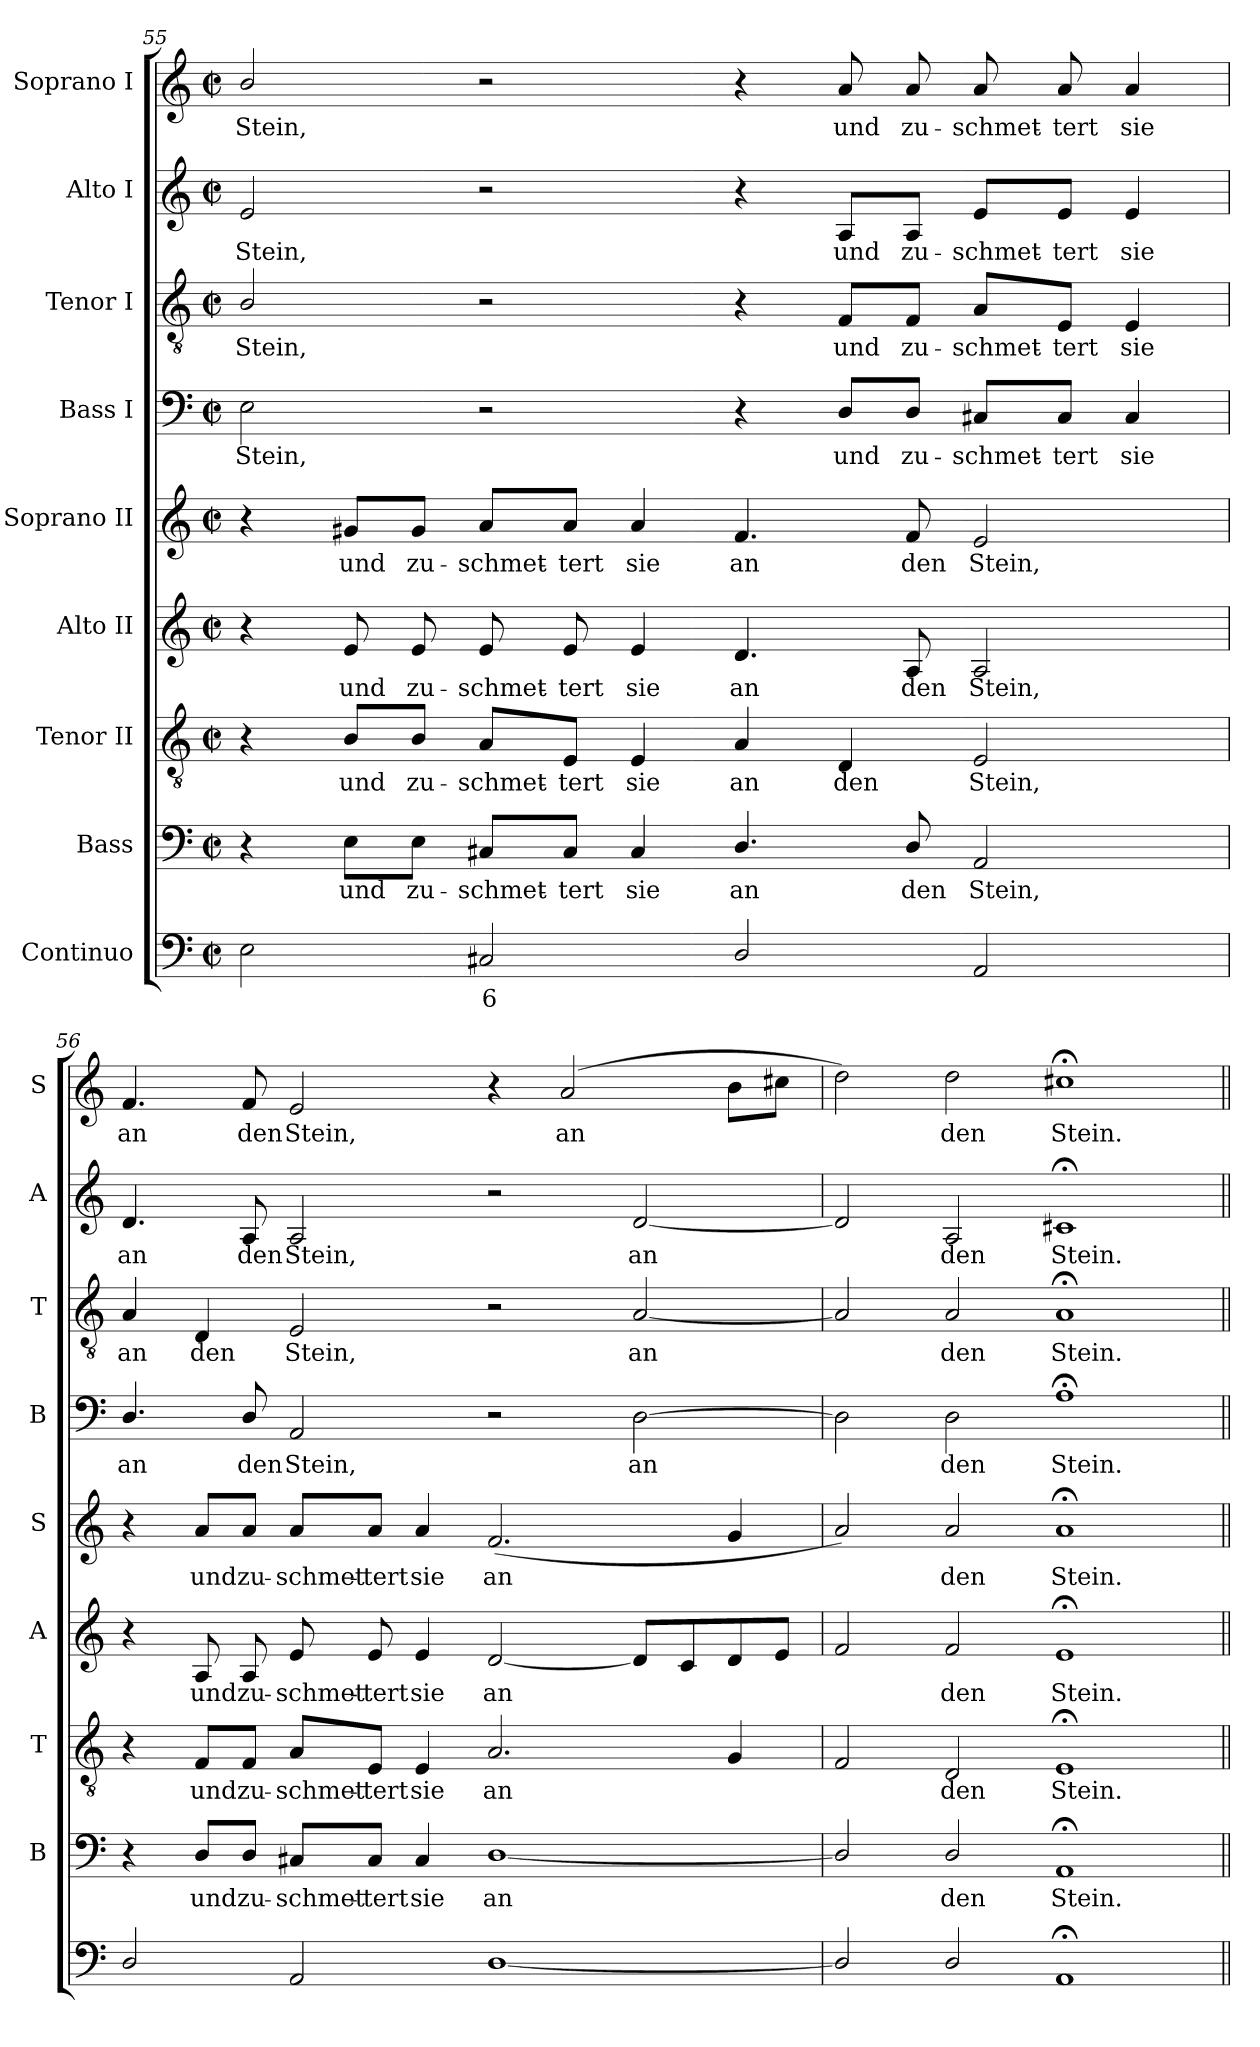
**kern	**text	**kern	**text	**kern	**text	**kern	**text	**kern	**text	**kern	**text	**kern	**text	**kern	**text	**kern	**text
*part9	*part9	*part8	*part8	*part7	*part7	*part6	*part6	*part5	*part5	*part4	*part4	*part3	*part3	*part2	*part2	*part1	*part1
*staff9	*staff9	*staff8	*staff8	*staff7	*staff7	*staff6	*staff6	*staff5	*staff5	*staff4	*staff4	*staff3	*staff3	*staff2	*staff2	*staff1	*staff1
*I"Continuo	*	*I"Bass	*	*I"Tenor II	*	*I"Alto II	*	*I"Soprano II	*	*I"Bass I	*	*I"Tenor I	*	*I"Alto I	*	*I"Soprano I	*
*	*	*I'B	*	*I'T	*	*I'A	*	*I'S	*	*I'B	*	*I'T	*	*I'A	*	*I'S	*
!!LO:LB:g=z
*clefF4	*	*clefF4	*	*clefGv2	*	*clefG2	*	*clefG2	*	*clefF4	*	*clefGv2	*	*clefG2	*	*clefG2	*
*k[]	*	*k[]	*	*k[]	*	*k[]	*	*k[]	*	*k[]	*	*k[]	*	*k[]	*	*k[]	*
*C:	*	*C:	*	*C:	*	*C:	*	*C:	*	*C:	*	*C:	*	*C:	*	*C:	*
*M4/2	*	*M4/2	*	*M4/2	*	*M4/2	*	*M4/2	*	*M4/2	*	*M4/2	*	*M4/2	*	*M4/2	*
*met(c|)	*	*met(c|)	*	*met(c|)	*	*met(c|)	*	*met(c|)	*	*met(c|)	*	*met(c|)	*	*met(c|)	*	*met(c|)	*
=55	=55	=55	=55	=55	=55	=55	=55	=55	=55	=55	=55	=55	=55	=55	=55	=55	=55
!	!	!	!	!	!	!	!	!	!	!	!LO:LY:b	!	!LO:LY:b	!	!LO:LY:b	!	!LO:LY:b
2E	.	4r	.	4r	.	4r	.	4r	.	2E	Stein,	2B/	Stein,	2e	Stein,	2b/	Stein,
!	!	!	!LO:LY:b	!	!LO:LY:b	!	!LO:LY:b	!	!LO:LY:b	!	!	!	!	!	!	!	!
.	.	8E\L	und	8B/L	und	8e	und	8g#X/L	und	.	.	.	.	.	.	.	.
!	!	!	!LO:LY:b	!	!LO:LY:b	!	!LO:LY:b	!	!LO:LY:b	!	!	!	!	!	!	!	!
.	.	8E\J	zu-	8B/J	zu-	8e	zu-	8g#/J	zu-	.	.	.	.	.	.	.	.
!	!LO:LY:b	!	!LO:LY:b	!	!LO:LY:b	!	!LO:LY:b	!	!LO:LY:b	!	!	!	!	!	!	!	!
2C#X	6	8C#X/L	-schmet-	8A/L	-schmet-	8e	-schmet-	8a/L	-schmet-	2r	.	2r	.	2r	.	2r	.
!	!	!	!LO:LY:b	!	!LO:LY:b	!	!LO:LY:b	!	!LO:LY:b	!	!	!	!	!	!	!	!
.	.	8C#/J	-tert	8E/J	-tert	8e	-tert	8a/J	-tert	.	.	.	.	.	.	.	.
!	!	!	!LO:LY:b	!	!LO:LY:b	!	!LO:LY:b	!	!LO:LY:b	!	!	!	!	!	!	!	!
.	.	4C#	sie	4E	sie	4e	sie	4a	sie	.	.	.	.	.	.	.	.
!	!	!	!LO:LY:b	!	!LO:LY:b	!	!LO:LY:b	!	!LO:LY:b	!	!	!	!	!	!	!	!
2D/	.	4.D/	an	4A	an	4.d	an	4.f	an	4r	.	4r	.	4r	.	4r	.
!	!	!	!	!	!LO:LY:b	!	!	!	!	!	!LO:LY:b	!	!LO:LY:b	!	!LO:LY:b	!	!LO:LY:b
.	.	.	.	4D	den	.	.	.	.	8D/L	und	8F/L	und	8A/L	und	8a	und
!	!	!	!LO:LY:b	!	!	!	!LO:LY:b	!	!LO:LY:b	!	!LO:LY:b	!	!LO:LY:b	!	!LO:LY:b	!	!LO:LY:b
.	.	8D/	den	.	.	8A	den	8f	den	8D/J	zu-	8F/J	zu-	8A/J	zu-	8a	zu-
!	!	!	!LO:LY:b	!	!LO:LY:b	!	!LO:LY:b	!	!LO:LY:b	!	!LO:LY:b	!	!LO:LY:b	!	!LO:LY:b	!	!LO:LY:b
2AA	.	2AA	Stein,	2E	Stein,	2A	Stein,	2e	Stein,	8C#X/L	-schmet-	8A/L	-schmet-	8e/L	-schmet-	8a	-schmet-
!	!	!	!	!	!	!	!	!	!	!	!LO:LY:b	!	!LO:LY:b	!	!LO:LY:b	!	!LO:LY:b
.	.	.	.	.	.	.	.	.	.	8C#/J	-tert	8E/J	-tert	8e/J	-tert	8a	-tert
!	!	!	!	!	!	!	!	!	!	!	!LO:LY:b	!	!LO:LY:b	!	!LO:LY:b	!	!LO:LY:b
.	.	.	.	.	.	.	.	.	.	4C#	sie	4E	sie	4e	sie	4a	sie
=56	=56	=56	=56	=56	=56	=56	=56	=56	=56	=56	=56	=56	=56	=56	=56	=56	=56
!	!	!	!	!	!	!	!	!	!	!	!LO:LY:b	!	!LO:LY:b	!	!LO:LY:b	!	!LO:LY:b
2D/	.	4r	.	4r	.	4r	.	4r	.	4.D/	an	4A	an	4.d	an	4.f	an
!	!	!	!LO:LY:b	!	!LO:LY:b	!	!LO:LY:b	!	!LO:LY:b	!	!	!	!LO:LY:b	!	!	!	!
.	.	8D/L	und	8F/L	und	8A	und	8a/L	und	.	.	4D	den	.	.	.	.
!	!	!	!LO:LY:b	!	!LO:LY:b	!	!LO:LY:b	!	!LO:LY:b	!	!LO:LY:b	!	!	!	!LO:LY:b	!	!LO:LY:b
.	.	8D/J	zu-	8F/J	zu-	8A	zu-	8a/J	zu-	8D/	den	.	.	8A	den	8f	den
!	!	!	!LO:LY:b	!	!LO:LY:b	!	!LO:LY:b	!	!LO:LY:b	!	!LO:LY:b	!	!LO:LY:b	!	!LO:LY:b	!	!LO:LY:b
2AA	.	8C#X/L	-schmet-	8A/L	-schmet-	8e	-schmet-	8a/L	-schmet-	2AA	Stein,	2E	Stein,	2A	Stein,	2e	Stein,
!	!	!	!LO:LY:b	!	!LO:LY:b	!	!LO:LY:b	!	!LO:LY:b	!	!	!	!	!	!	!	!
.	.	8C#/J	-tert	8E/J	-tert	8e	-tert	8a/J	-tert	.	.	.	.	.	.	.	.
!	!	!	!LO:LY:b	!	!LO:LY:b	!	!LO:LY:b	!	!LO:LY:b	!	!	!	!	!	!	!	!
.	.	4C#	sie	4E	sie	4e	sie	4a	sie	.	.	.	.	.	.	.	.
!	!	!	!LO:LY:b	!	!LO:LY:b	!	!LO:LY:b	!	!LO:LY:b	!	!	!	!	!	!	!	!
[1D/	.	[1D/	an	2.A	an	[2d	an	(<2.f	an	2r	.	2r	.	2r	.	4r	.
!	!	!	!	!	!	!	!	!	!	!	!	!	!	!	!	!	!LO:LY:b
.	.	.	.	.	.	.	.	.	.	.	.	.	.	.	.	(>2a	an
!	!	!	!	!	!	!	!	!	!	!	!LO:LY:b	!	!LO:LY:b	!	!LO:LY:b	!	!
.	.	.	.	.	.	8dL]	.	.	.	[2D	an	[2A	an	[2d	an	.	.
.	.	.	.	.	.	8c	.	.	.	.	.	.	.	.	.	.	.
.	.	.	.	4G	.	8d	.	4g	.	.	.	.	.	.	.	8bL	.
.	.	.	.	.	.	8eJ	.	.	.	.	.	.	.	.	.	8cc#XJ	.
=57	=57	=57	=57	=57	=57	=57	=57	=57	=57	=57	=57	=57	=57	=57	=57	=57	=57
2D/]	.	2D/]	.	2F	.	2f	.	2a)	.	2D]	.	2A]	.	2d]	.	2dd)	.
!	!	!	!LO:LY:b	!	!LO:LY:b	!	!LO:LY:b	!	!LO:LY:b	!	!LO:LY:b	!	!LO:LY:b	!	!LO:LY:b	!	!LO:LY:b
2D/	.	2D/	den	2D	den	2f	den	2a	den	2D	den	2A	den	2A	den	2dd	den
!	!	!	!LO:LY:b	!	!LO:LY:b	!	!LO:LY:b	!	!LO:LY:b	!	!LO:LY:b	!	!LO:LY:b	!	!LO:LY:b	!	!LO:LY:b
1AA;<	.	1AA;<	Stein.	1E;<	Stein.	1e;<	Stein.	1a;<	Stein.	1A;<	Stein.	1A;<	Stein.	1c#X;<	Stein.	1cc#X;<	Stein.
=||	=||	=||	=||	=||	=||	=||	=||	=||	=||	=||	=||	=||	=||	=||	=||	=||	=||
*-	*-	*-	*-	*-	*-	*-	*-	*-	*-	*-	*-	*-	*-	*-	*-	*-	*-
